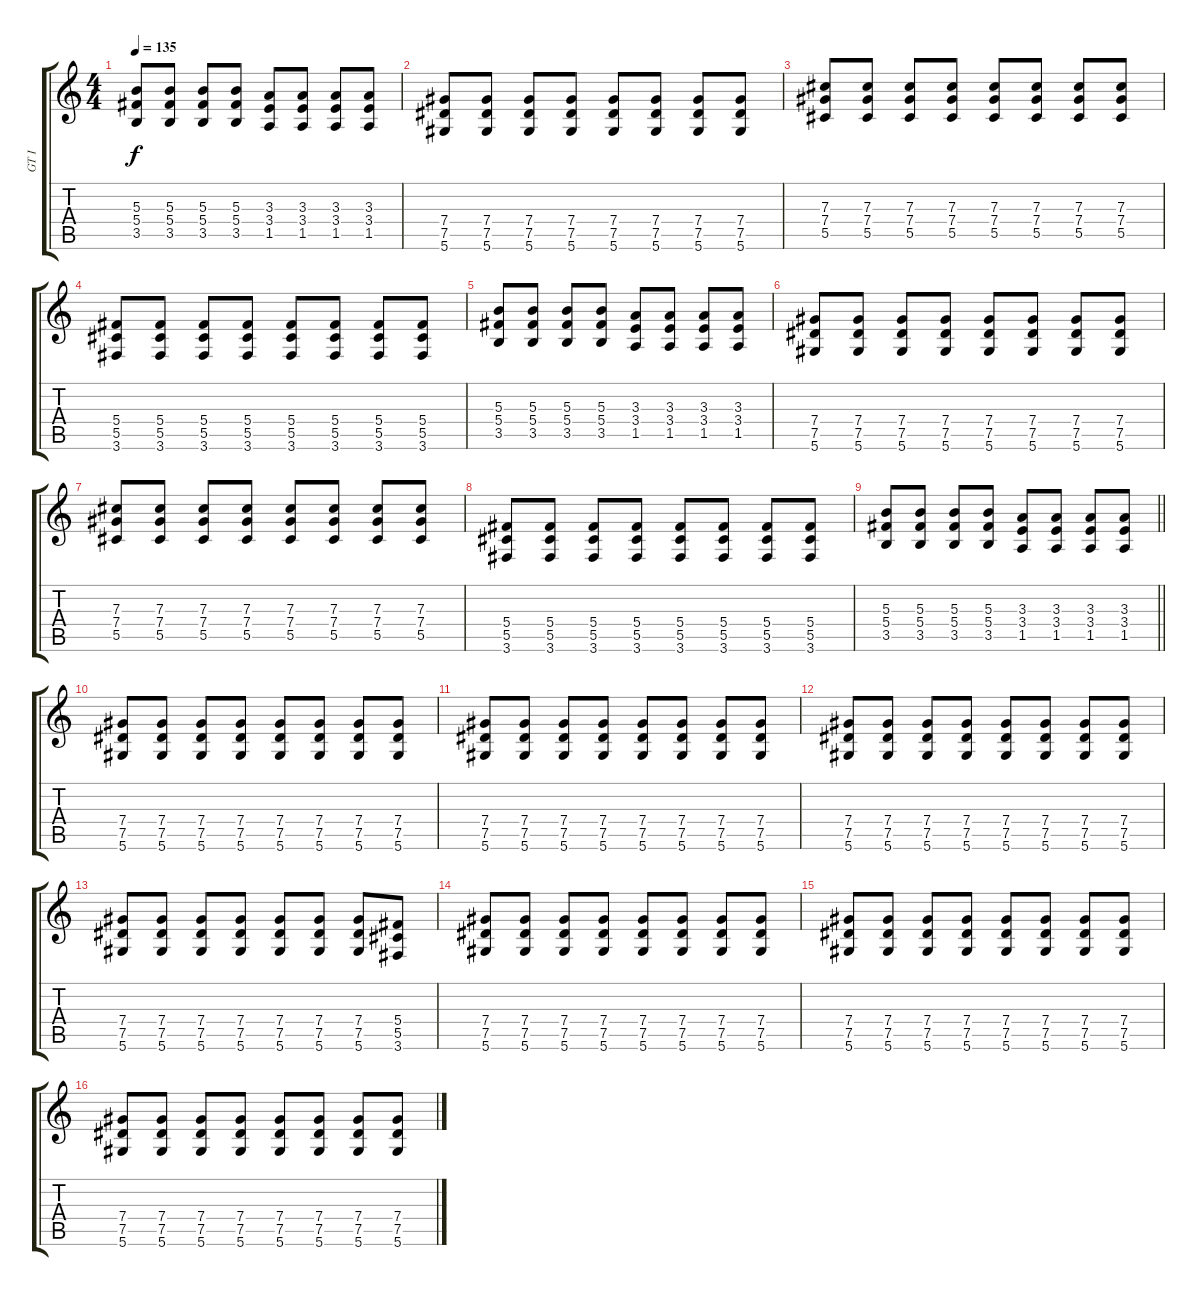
\track ("GT I" "GT I") {instrument overdrivenguitar}
\staff {score tabs}
\tuning (Eb4 Bb3 Gb3 Db3 Ab2 Eb2) {hide}
\ts (4 4)
\tempo 135
\clef g2
\ks c
(5.3 5.4 3.5).8{dy f} (5.3 5.4 3.5).8 (5.3 5.4 3.5).8 (5.3 5.4 3.5).8 (3.3 3.4 1.5).8 (3.3 3.4 1.5).8 (3.3 3.4 1.5).8 (3.3 3.4 1.5).8 |
(7.4 7.5 5.6).8 (7.4 7.5 5.6).8 (7.4 7.5 5.6).8 (7.4 7.5 5.6).8 (7.4 7.5 5.6).8 (7.4 7.5 5.6).8 (7.4 7.5 5.6).8 (7.4 7.5 5.6).8 |
(7.3 7.4 5.5).8 (7.3 7.4 5.5).8 (7.3 7.4 5.5).8 (7.3 7.4 5.5).8 (7.3 7.4 5.5).8 (7.3 7.4 5.5).8 (7.3 7.4 5.5).8 (7.3 7.4 5.5).8 |
(5.4 5.5 3.6).8 (5.4 5.5 3.6).8 (5.4 5.5 3.6).8 (5.4 5.5 3.6).8 (5.4 5.5 3.6).8 (5.4 5.5 3.6).8 (5.4 5.5 3.6).8 (5.4 5.5 3.6).8 |
(5.3 5.4 3.5).8 (5.3 5.4 3.5).8 (5.3 5.4 3.5).8 (5.3 5.4 3.5).8 (3.3 3.4 1.5).8 (3.3 3.4 1.5).8 (3.3 3.4 1.5).8 (3.3 3.4 1.5).8 |
(7.4 7.5 5.6).8 (7.4 7.5 5.6).8 (7.4 7.5 5.6).8 (7.4 7.5 5.6).8 (7.4 7.5 5.6).8 (7.4 7.5 5.6).8 (7.4 7.5 5.6).8 (7.4 7.5 5.6).8 |
(7.3 7.4 5.5).8 (7.3 7.4 5.5).8 (7.3 7.4 5.5).8 (7.3 7.4 5.5).8 (7.3 7.4 5.5).8 (7.3 7.4 5.5).8 (7.3 7.4 5.5).8 (7.3 7.4 5.5).8 |
(5.4 5.5 3.6).8 (5.4 5.5 3.6).8 (5.4 5.5 3.6).8 (5.4 5.5 3.6).8 (5.4 5.5 3.6).8 (5.4 5.5 3.6).8 (5.4 5.5 3.6).8 (5.4 5.5 3.6).8 |
\barLineRight lightlight
(5.3 5.4 3.5).8 (5.3 5.4 3.5).8 (5.3 5.4 3.5).8 (5.3 5.4 3.5).8 (3.3 3.4 1.5).8 (3.3 3.4 1.5).8 (3.3 3.4 1.5).8 (3.3 3.4 1.5).8 |
\section ("" "")
(7.4 7.5 5.6).8 (7.4 7.5 5.6).8 (7.4 7.5 5.6).8 (7.4 7.5 5.6).8 (7.4 7.5 5.6).8 (7.4 7.5 5.6).8 (7.4 7.5 5.6).8 (7.4 7.5 5.6).8 |
(7.4 7.5 5.6).8 (7.4 7.5 5.6).8 (7.4 7.5 5.6).8 (7.4 7.5 5.6).8 (7.4 7.5 5.6).8 (7.4 7.5 5.6).8 (7.4 7.5 5.6).8 (7.4 7.5 5.6).8 |
(7.4 7.5 5.6).8 (7.4 7.5 5.6).8 (7.4 7.5 5.6).8 (7.4 7.5 5.6).8 (7.4 7.5 5.6).8 (7.4 7.5 5.6).8 (7.4 7.5 5.6).8 (7.4 7.5 5.6).8 |
(7.4 7.5 5.6).8 (7.4 7.5 5.6).8 (7.4 7.5 5.6).8 (7.4 7.5 5.6).8 (7.4 7.5 5.6).8 (7.4 7.5 5.6).8 (7.4 7.5 5.6).8 (5.4 5.5 3.6).8 |
(7.4 7.5 5.6).8 (7.4 7.5 5.6).8 (7.4 7.5 5.6).8 (7.4 7.5 5.6).8 (7.4 7.5 5.6).8 (7.4 7.5 5.6).8 (7.4 7.5 5.6).8 (7.4 7.5 5.6).8 |
(7.4 7.5 5.6).8 (7.4 7.5 5.6).8 (7.4 7.5 5.6).8 (7.4 7.5 5.6).8 (7.4 7.5 5.6).8 (7.4 7.5 5.6).8 (7.4 7.5 5.6).8 (7.4 7.5 5.6).8 |
(7.4 7.5 5.6).8 (7.4 7.5 5.6).8 (7.4 7.5 5.6).8 (7.4 7.5 5.6).8 (7.4 7.5 5.6).8 (7.4 7.5 5.6).8 (7.4 7.5 5.6).8 (7.4 7.5 5.6).8
